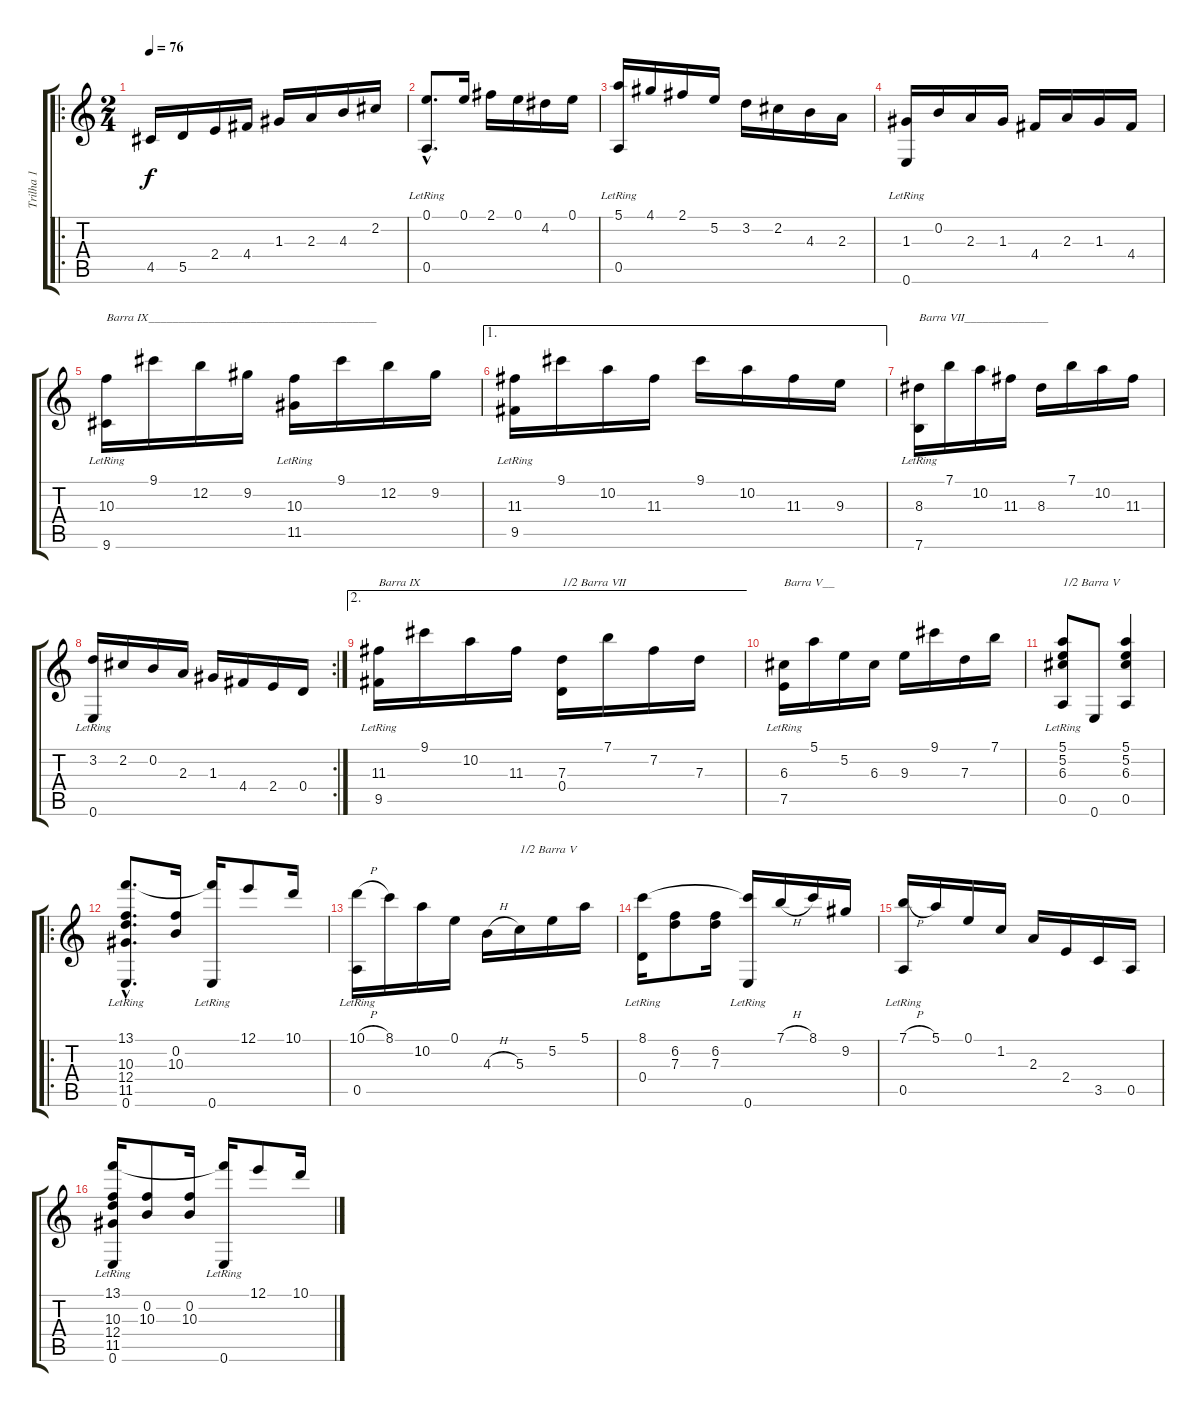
\track ("Trilha 1" "Trilha 1") {instrument acousticguitarnylon}
\staff {score tabs}
\tuning (E4 B3 G3 D3 A2 E2) {hide}
\ro
\ts (2 4)
\tempo 76
\clef g2
\ks c
4.5.16{dy f} 5.5.16 2.4.16 4.4.16 1.3.16 2.3.16 4.3.16 2.2.16 |
(0.1{hac} 0.5{hac lr}).8{d} 0.1.16 2.1.16 0.1.16 4.2.16 0.1.16 |
(5.1 0.5{lr}).16 4.1.16 2.1.16 5.2.16 3.2.16 2.2.16 4.3.16 2.3.16 |
(1.3 0.6{lr}).16 0.2.16 2.3.16 1.3.16 4.4.16 2.3.16 1.3.16 4.4.16 |
(10.3 9.6{lr}).16{txt "Barra IX______________________________________"} 9.1.16 12.2.16 9.2.16 (10.3 11.5{lr}).16 9.1.16 12.2.16 9.2.16 |
\ae 1
(11.3 9.5{lr}).16 9.1.16 10.2.16 11.3.16 9.1.16 10.2.16 11.3.16 9.3.16 |
(8.3 7.6{lr}).16{txt "Barra VII______________"} 7.1.16 10.2.16 11.3.16 8.3.16 7.1.16 10.2.16 11.3.16 |
\rc 2
(3.2 0.6{lr}).16 2.2.16 0.2.16 2.3.16 1.3.16 4.4.16 2.4.16 0.4.16 |
\ae 2
(11.3 9.5{lr}).16{txt "Barra IX"} 9.1.16 10.2.16 11.3.16 (7.3 0.4).16{txt "1/2 Barra VII"} 7.1.16 7.2.16 7.3.16 |
(6.3 7.5{lr}).16{txt "Barra V__"} 5.1.16 5.2.16 6.3.16 9.3.16 9.1.16 7.3.16 7.1.16 |
(5.1{lr} 5.2{lr} 6.3{lr} 0.5).8{txt "1/2 Barra V"} 0.6.8 (5.1 5.2 6.3 0.5).4 |
\ro
(13.1{hac lr} 10.3{hac lr} 12.4{hac lr} 11.5{hac lr} 0.6{hac}).8{d} (0.2 10.3).16 (13.1{t} 0.6{lr}).16 12.1.8 10.1.16 |
(10.1{h} 0.5{lr}).16 8.1.16 10.2.16 0.1.16 4.3{h}.16 5.3.16{txt "1/2 Barra V"} 5.2.16 5.1.16 |
(8.1 0.4{lr}).16 (6.2 7.3).8 (6.2 7.3).16 (8.1{t} 0.6{lr}).16 7.1{h}.16 8.1.16 9.2.16 |
(7.1{h} 0.5{lr}).16 5.1.16 0.1.16 1.2.16 2.3.16 2.4.16 3.5.16 0.5.16 |
(13.1{lr} 10.3{lr} 12.4{lr} 11.5{lr} 0.6).16 (0.2 10.3).8 (0.2 10.3).16 (13.1{t} 0.6{lr}).16 12.1.8 10.1.16
